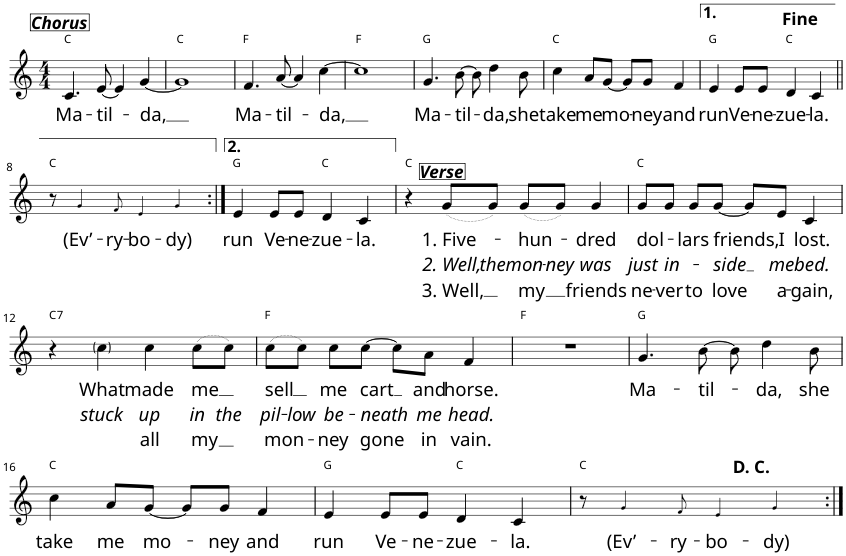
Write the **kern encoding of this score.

**kern	**text	**text	**text	**harte
*part1	*part1	*part1	*part1	*part1
*staff1	*staff1	*staff1	*staff1	*
*I"P1	*	*	*	*
*clefG2	*	*	*	*
*k[]	*	*	*	*
*M4/4	*	*	*	*
=1	=1	=1	=1	=1
!LO:TX:a:Bi:t=Chorus	!	!	!	!
!	!LO:LY:b	!	!	!
4.c/	Ma-	.	.	C:maj
!	!LO:LY:b	!	!	!
[8e/	-til-	.	.	.
4e/]	.	.	.	.
!	!LO:LY:b	!	!	!
[4g/	-da,	.	.	.
=2	=2	=2	=2	=2
1g]	.	.	.	C:maj
=3	=3	=3	=3	=3
!	!LO:LY:b	!	!	!
4.f/	Ma-	.	.	F:maj
!	!LO:LY:b	!	!	!
[8a/	-til-	.	.	.
4a/]	.	.	.	.
!	!LO:LY:b	!	!	!
[4cc\	-da,	.	.	.
=4	=4	=4	=4	=4
1cc]	.	.	.	F:maj
=5	=5	=5	=5	=5
!	!LO:LY:b	!	!	!
4.g/	Ma-	.	.	G:maj
!	!LO:LY:b	!	!	!
[8b\	-til-	.	.	.
8b\]	.	.	.	.
!	!LO:LY:b	!	!	!
4dd\	-da,	.	.	.
!	!LO:LY:b	!	!	!
8b\	she	.	.	.
=6	=6	=6	=6	=6
!	!LO:LY:b	!	!	!
4cc\	take	.	.	C:maj
!	!LO:LY:b	!	!	!
8a/L	me	.	.	.
!	!LO:LY:b	!	!	!
[8g/J	mo-	.	.	.
8g/L]	.	.	.	.
!	!LO:LY:b	!	!	!
8g/J	-ney	.	.	.
!	!LO:LY:b	!	!	!
4f/	and	.	.	.
=7	=7	=7	=7	=7
!	!LO:LY:b	!	!	!
4e/	run	.	.	G:maj
!	!LO:LY:b	!	!	!
8e/L	Ve-	.	.	.
!	!LO:LY:b	!	!	!
8e/J	-ne-	.	.	.
!	!LO:LY:b	!	!	!
4d/	-zue-	.	.	C:maj
!	!LO:LY:b	!	!	!
4c/	-la.	.	.	.
!!LO:LB:g=z
=8||	=8||	=8||	=8||	=8||
8r	.	.	.	C:maj
!	!LO:LY:b	!	!	!
4g!/	(Ev’-	.	.	.
!	!LO:LY:b	!	!	!
8f!/	-ry-	.	.	.
!	!LO:LY:b	!	!	!
4e!/	-bo-	.	.	.
!	!LO:LY:b	!	!	!
4g!/	-dy)	.	.	.
=9:|!	=9:|!	=9:|!	=9:|!	=9:|!
!	!LO:LY:b	!	!	!
4e/	run	.	.	G:maj
!	!LO:LY:b	!	!	!
8e/L	Ve-	.	.	.
!	!LO:LY:b	!	!	!
8e/J	-ne-	.	.	.
!	!LO:LY:b	!	!	!
4d/	-zue-	.	.	C:maj
!	!LO:LY:b	!	!	!
4c/	-la.	.	.	.
=10	=10	=10	=10	=10
4r	.	.	.	C:maj
!LO:TX:a:Bi:t=Verse	!	!	!	!
!	!LO:LY:b	!LO:LY:b	!LO:LY:b	!
(8g/L	-1. Five-	2. Well,	3. Well,	.
!	!	!LO:LY:b	!	!
8g/J)	.	the	.	.
!	!LO:LY:b	!LO:LY:b	!LO:LY:b	!
(8g/L	-hun-	mon-	my	.
!	!	!LO:LY:b	!	!
8g/J)	.	-ney	.	.
!	!LO:LY:b	!LO:LY:b	!LO:LY:b	!
4g/	-dred	was	friends	.
=11	=11	=11	=11	=11
!	!LO:LY:b	!LO:LY:b	!LO:LY:b	!
8g/L	dol-	just	ne-	C:maj
!	!	!LO:LY:b	!LO:LY:b	!
8g/J	.	in-	-ver	.
!	!LO:LY:b	!	!LO:LY:b	!
8g/L	-lars	.	to	.
!	!LO:LY:b	!LO:LY:b	!LO:LY:b	!
[8g/J	friends,	-side	love	.
8g/L]	.	.	.	.
!	!LO:LY:b	!LO:LY:b	!LO:LY:b	!
8e/J	I	me	a-	.
!	!LO:LY:b	!LO:LY:b	!LO:LY:b	!
4c/	lost.	bed.	-gain,	.
!!LO:LB:g=z
=12	=12	=12	=12	=12
!	!	!	!	!LO:H:kt=7
4r	.	.	.	C:7
!	!LO:LY:b	!LO:LY:b	!	!
4cc\	What	stuck	.	.
!	!LO:LY:b	!LO:LY:b	!LO:LY:b	!
4cc\	made	up	all	.
!	!LO:LY:b	!LO:LY:b	!LO:LY:b	!
(8cc\L	me	in	my	.
!	!	!LO:LY:b	!	!
8cc\J)	.	the	.	.
=13	=13	=13	=13	=13
!	!LO:LY:b	!LO:LY:b	!LO:LY:b	!
(8cc\L	sell	pil-	mon-	F:maj
!	!	!LO:LY:b	!	!
8cc\J)	.	-low	.	.
!	!LO:LY:b	!LO:LY:b	!LO:LY:b	!
8cc\L	me	be-	-ney	.
!	!LO:LY:b	!LO:LY:b	!LO:LY:b	!
[8cc\J	cart	-neath	gone	.
8cc\L]	.	.	.	.
!	!LO:LY:b	!LO:LY:b	!LO:LY:b	!
8a\J	and	me	in	.
!	!LO:LY:b	!LO:LY:b	!LO:LY:b	!
4f/	horse.	head.	vain.	.
=14	=14	=14	=14	=14
1r	.	.	.	F:maj
=15	=15	=15	=15	=15
!	!LO:LY:b	!	!	!
4.g/	Ma-	.	.	G:maj
!	!LO:LY:b	!	!	!
[8b\	-til-	.	.	.
8b\]	.	.	.	.
!	!LO:LY:b	!	!	!
4dd\	-da,	.	.	.
!	!LO:LY:b	!	!	!
8b\	she	.	.	.
!!LO:LB:g=z
=16	=16	=16	=16	=16
!	!LO:LY:b	!	!	!
4cc\	take	.	.	C:maj
!	!LO:LY:b	!	!	!
8a/L	me	.	.	.
!	!LO:LY:b	!	!	!
[8g/J	mo-	.	.	.
8g/L]	.	.	.	.
!	!LO:LY:b	!	!	!
8g/J	-ney	.	.	.
!	!LO:LY:b	!	!	!
4f/	and	.	.	.
=17	=17	=17	=17	=17
!	!LO:LY:b	!	!	!
4e/	run	.	.	G:maj
!	!LO:LY:b	!	!	!
8e/L	Ve-	.	.	.
!	!LO:LY:b	!	!	!
8e/J	-ne-	.	.	.
!	!LO:LY:b	!	!	!
4d/	-zue-	.	.	C:maj
!	!LO:LY:b	!	!	!
4c/	-la.	.	.	.
=18	=18	=18	=18	=18
8r	.	.	.	C:maj
!	!LO:LY:b	!	!	!
4g!/	(Ev’-	.	.	.
!	!LO:LY:b	!	!	!
8f!/	-ry-	.	.	.
!	!LO:LY:b	!	!	!
4e!/	-bo-	.	.	.
!	!LO:LY:b	!	!	!
4g!/	-dy)	.	.	.
=:|!	=:|!	=:|!	=:|!	=:|!
*-	*-	*-	*-	*-
